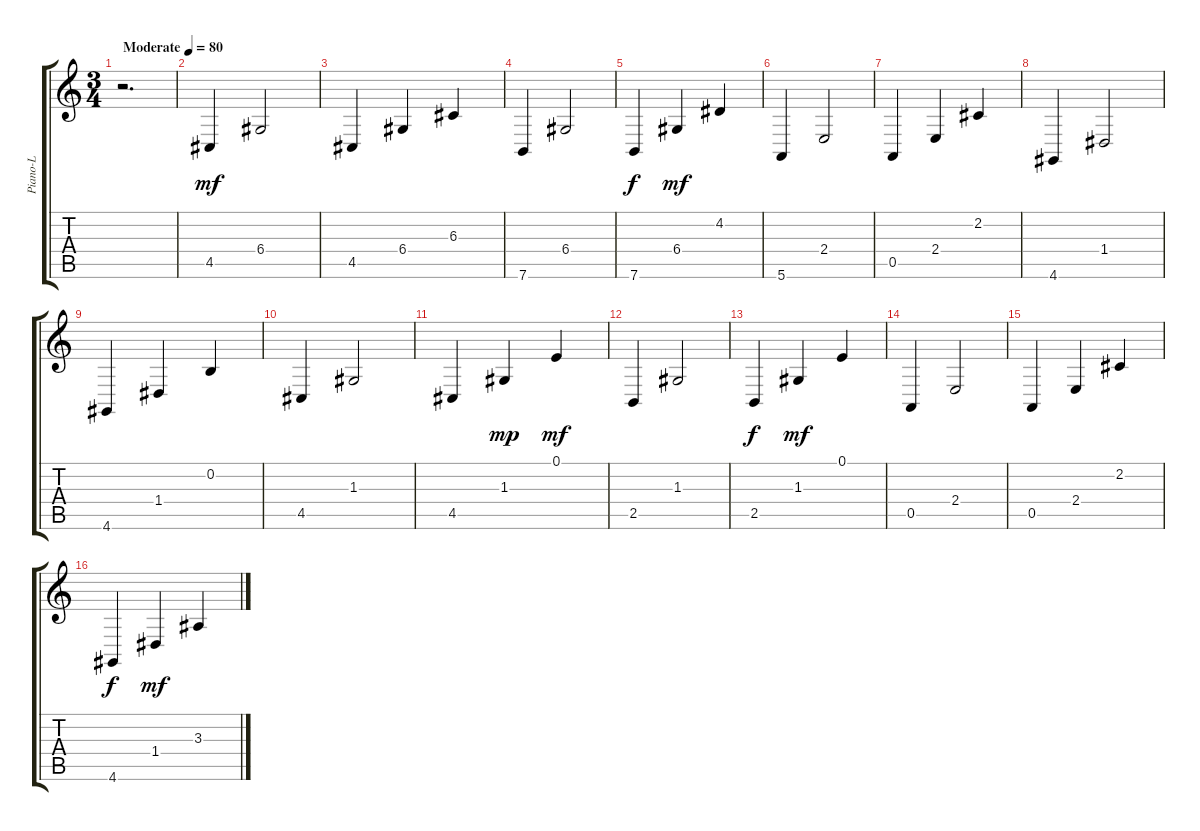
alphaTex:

\track ("Piano-L" "Piano-L") {instrument acousticgrandpiano}
\staff {score tabs}
\tuning (E4 B3 G3 D3 A2 E2) {hide}
\ts (3 4)
\tempo (80 "Moderate")
\clef g2
\ks c
r.2{d dy mf instrument acousticgrandpiano} |
4.5.4 6.4.2 |
4.5.4 6.4.4 6.3.4 |
7.6.4 6.4.2 |
7.6.4{dy f} 6.4.4{dy mf} 4.2.4 |
5.6.4 2.4.2 |
0.5.4 2.4.4 2.2.4 |
4.6.4 1.4.2 |
4.6.4 1.4.4{balance 8} 0.2.4{balance 7} |
4.5.4{balance 9} 1.3.2 |
4.5.4 1.3.4{dy mp} 0.1.4{dy mf} |
2.5.4 1.3.2 |
2.5.4{dy f} 1.3.4{dy mf} 0.1.4 |
0.5.4 2.4.2 |
0.5.4 2.4.4 2.2.4 |
4.6.4{dy f} 1.4.4{dy mf} 3.3.4
